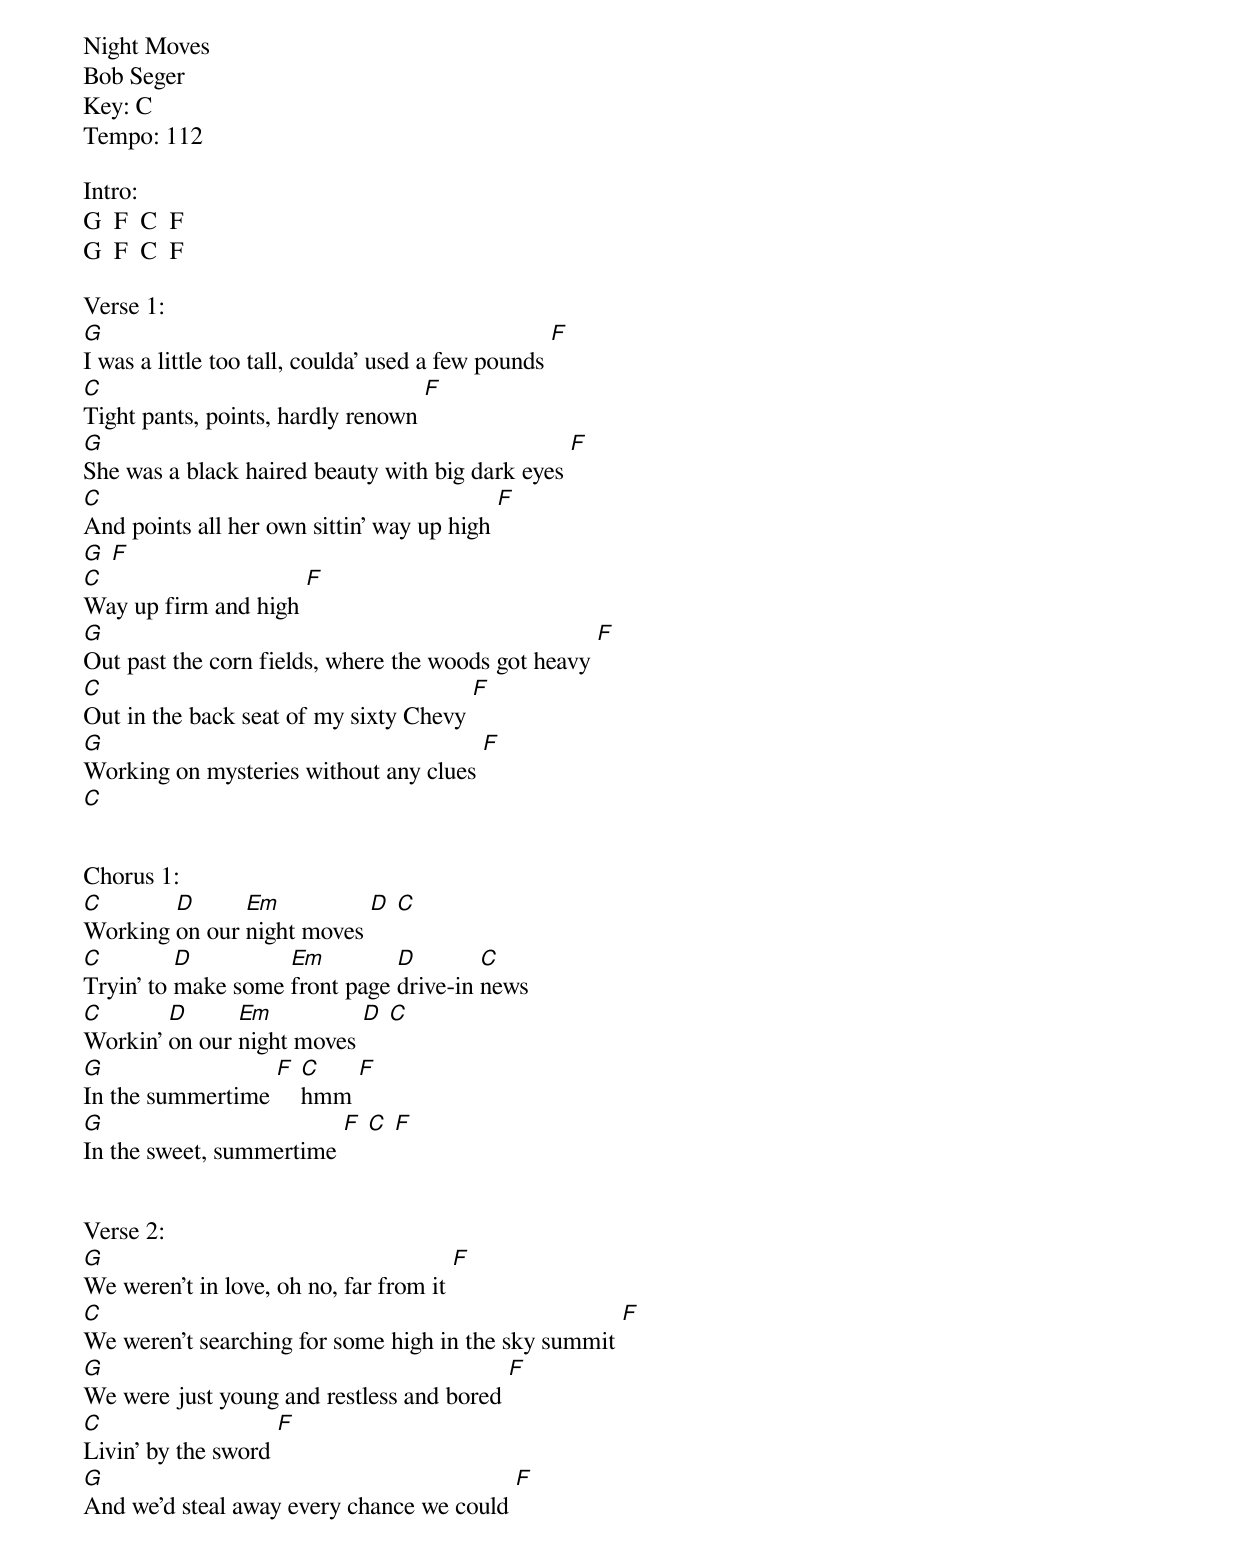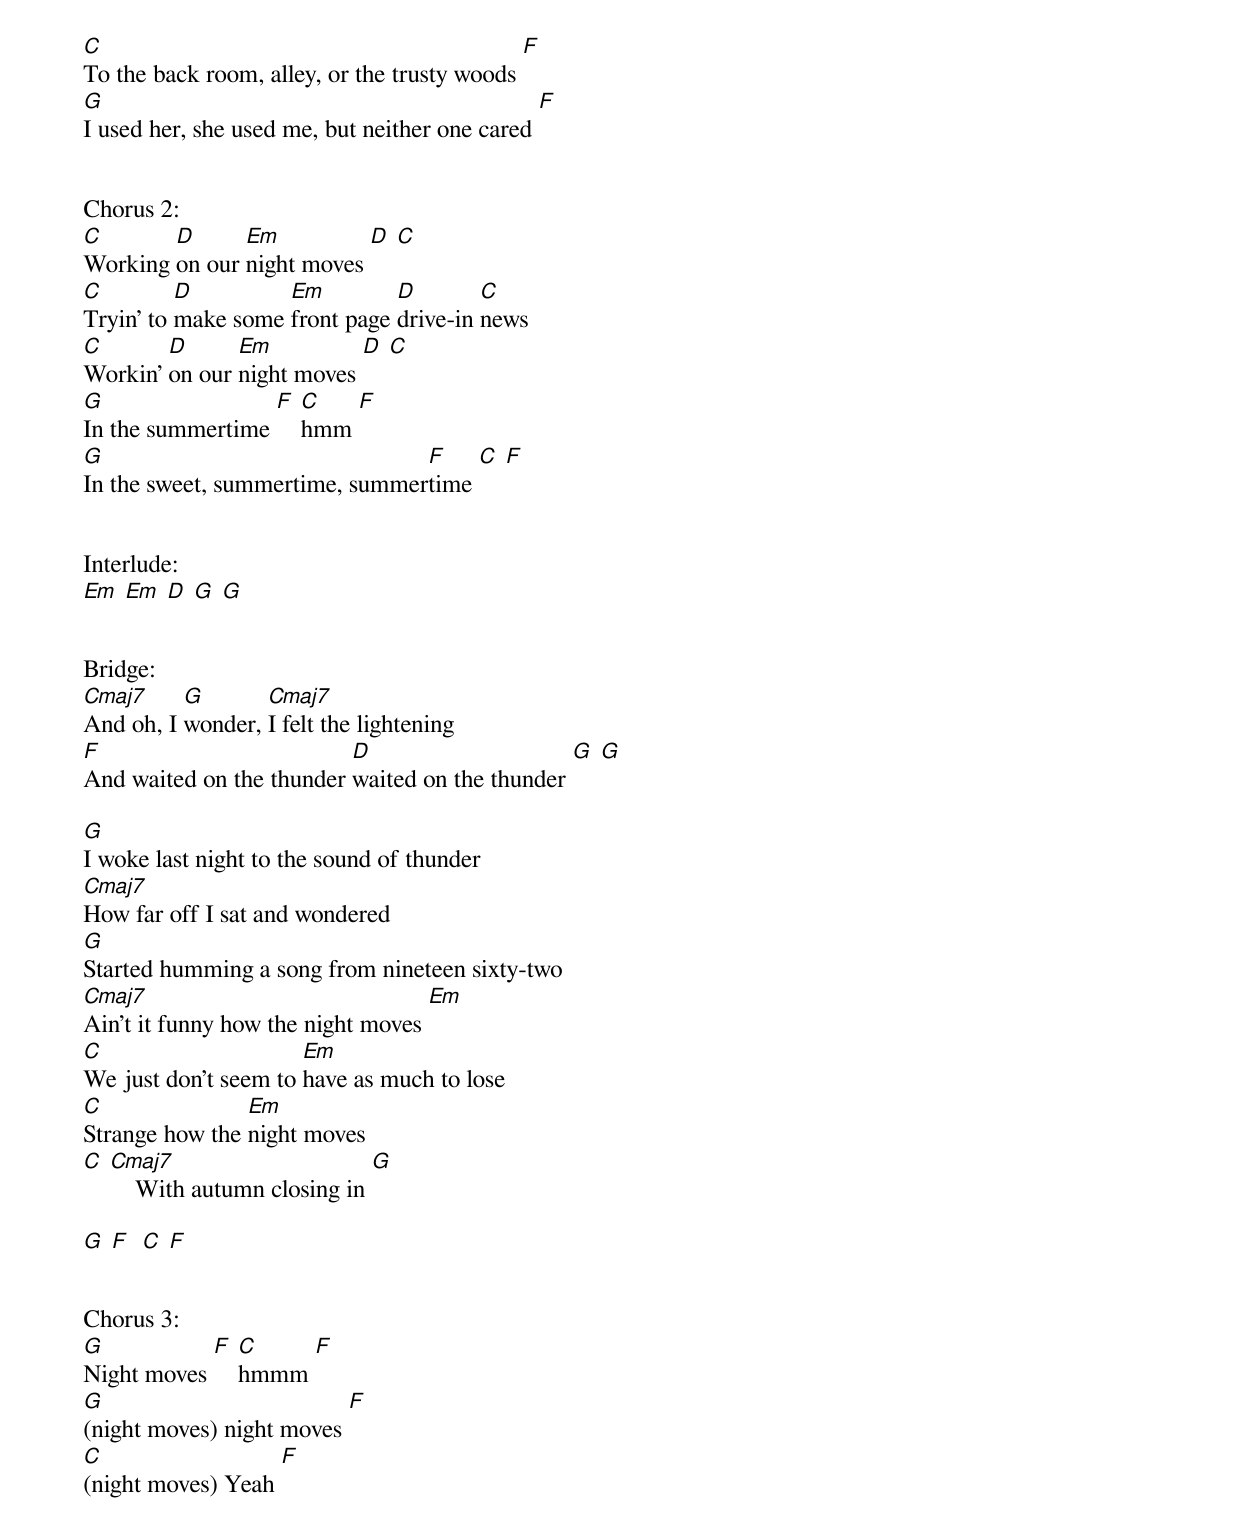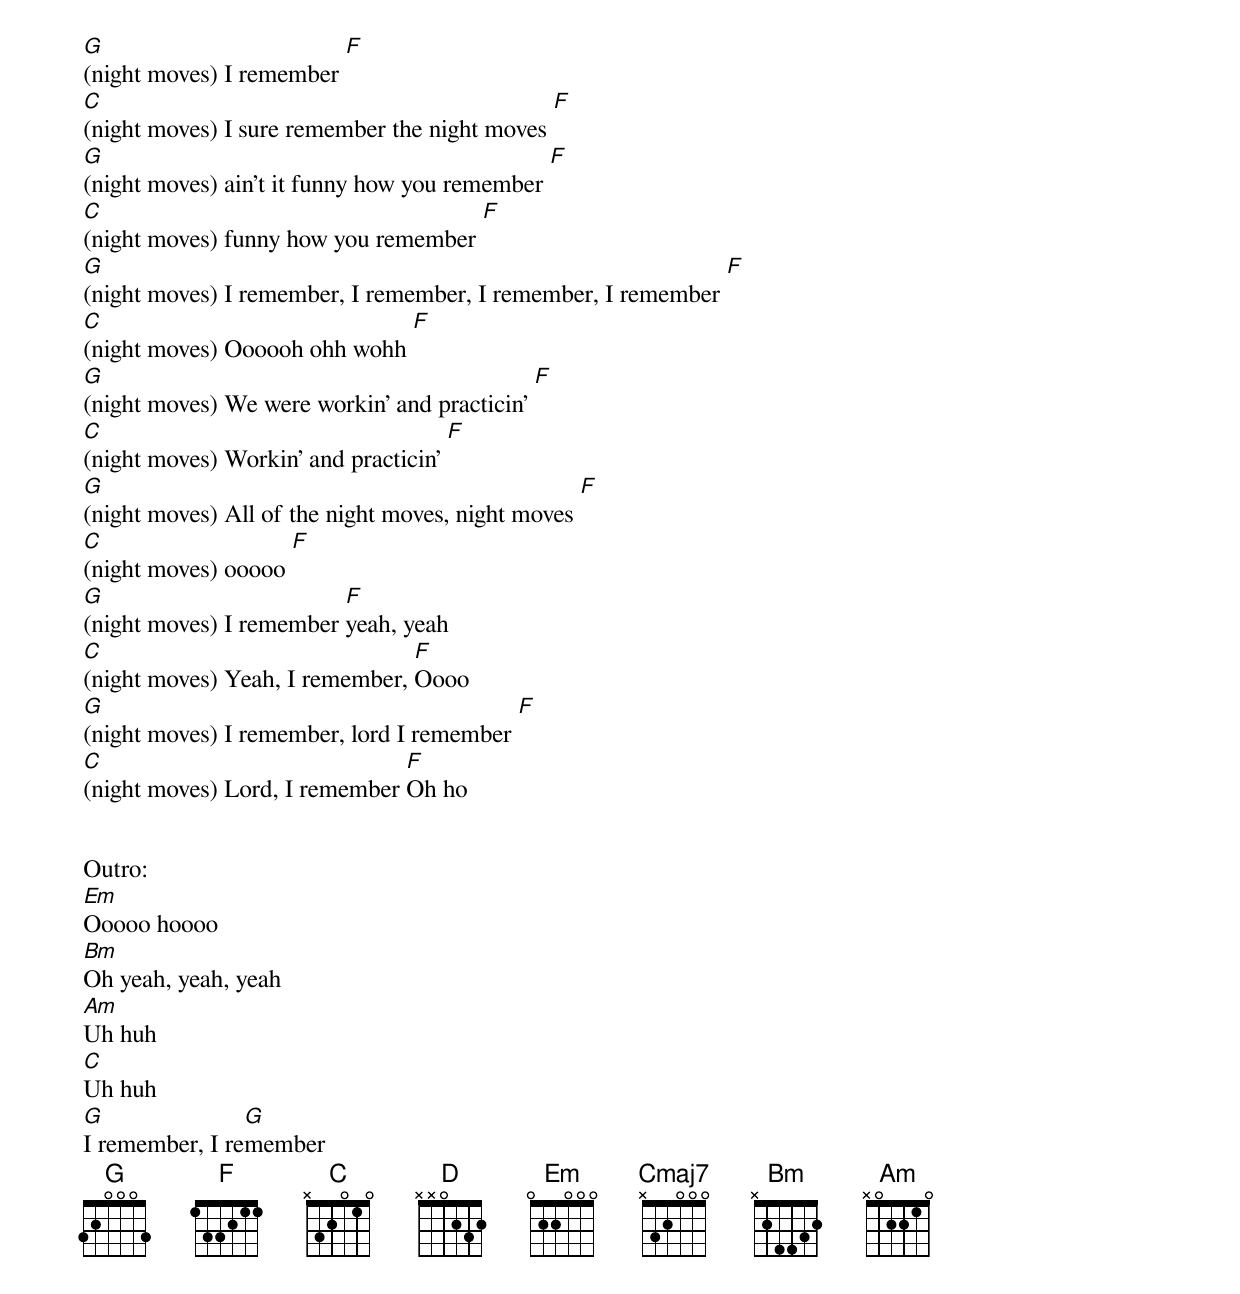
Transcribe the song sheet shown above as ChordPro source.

Night Moves
Bob Seger
Key: C
Tempo: 112

Intro:
G  F  C  F
G  F  C  F

Verse 1:
[G]I was a little too tall, coulda' used a few pounds [F]
[C]Tight pants, points, hardly renown [F]
[G]She was a black haired beauty with big dark eyes [F]
[C]And points all her own sittin' way up high [F]
[G] [F]
[C]Way up firm and high [F]
[G]Out past the corn fields, where the woods got heavy [F]
[C]Out in the back seat of my sixty Chevy [F]
[G]Working on mysteries without any clues [F]
[C]


Chorus 1:
[C]Working [D]on our [Em]night moves [D] [C]
[C]Tryin' to [D]make some [Em]front page [D]drive-in [C]news
[C]Workin' [D]on our [Em]night moves [D] [C]
[G]In the summertime [F] [C]hmm [F]
[G]In the sweet, summertime [F] [C] [F]


Verse 2:
[G]We weren't in love, oh no, far from it [F]
[C]We weren't searching for some high in the sky summit [F]
[G]We were just young and restless and bored [F]
[C]Livin' by the sword [F]
[G]And we'd steal away every chance we could [F]
[C]To the back room, alley, or the trusty woods [F]
[G]I used her, she used me, but neither one cared [F]


Chorus 2:
[C]Working [D]on our [Em]night moves [D] [C]
[C]Tryin' to [D]make some [Em]front page [D]drive-in [C]news
[C]Workin' [D]on our [Em]night moves [D] [C]
[G]In the summertime [F] [C]hmm [F]
[G]In the sweet, summertime, summer[F]time [C] [F]


Interlude:
[Em] [Em] [D] [G] [G]


Bridge:
[Cmaj7]And oh, I [G]wonder, [Cmaj7]I felt the lightening
[F]And waited on the thunder [D]waited on the thunder [G] [G]

[G]I woke last night to the sound of thunder
[Cmaj7]How far off I sat and wondered
[G]Started humming a song from nineteen sixty-two
[Cmaj7]Ain't it funny how the night moves [Em]
[C]We just don't seem to [Em]have as much to lose
[C]Strange how the [Em]night moves
[C] [Cmaj7]    With autumn closing in [G]

[G] [F]  [C] [F]


Chorus 3:
[G]Night moves [F] [C]hmmm [F]
[G](night moves) night moves [F]
[C](night moves) Yeah [F]
[G](night moves) I remember [F]
[C](night moves) I sure remember the night moves [F]
[G](night moves) ain't it funny how you remember [F]
[C](night moves) funny how you remember [F]
[G](night moves) I remember, I remember, I remember, I remember [F]
[C](night moves) Oooooh ohh wohh [F]
[G](night moves) We were workin' and practicin' [F]
[C](night moves) Workin' and practicin' [F]
[G](night moves) All of the night moves, night moves [F]
[C](night moves) ooooo [F]
[G](night moves) I remember [F]yeah, yeah
[C](night moves) Yeah, I remember, [F]Oooo
[G](night moves) I remember, lord I remember [F]
[C](night moves) Lord, I remember [F]Oh ho


Outro:
[Em]Ooooo hoooo
[Bm]Oh yeah, yeah, yeah
[Am]Uh huh
[C]Uh huh
[G]I remember, I re[G]member
